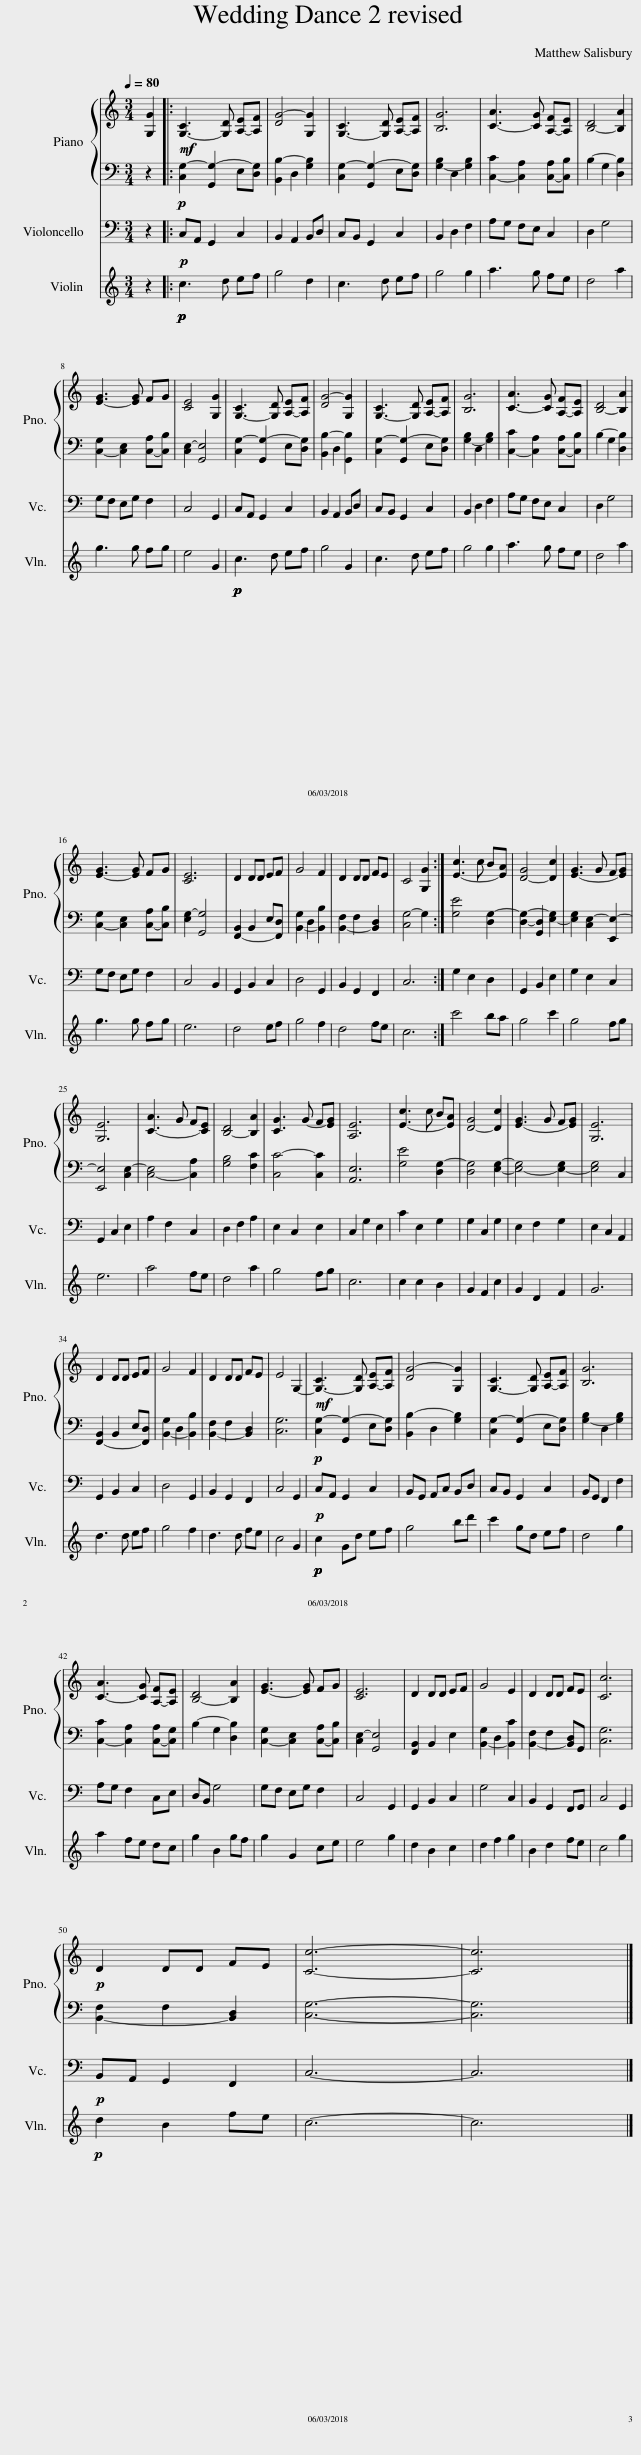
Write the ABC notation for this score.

X:1
%%score { 1 | 2 } 3 4
L:1/8
Q:1/4=80
M:3/4
I:linebreak $
K:C
V:1 treble
V:2 bass
V:3 bass
V:4 treble
V:1
 [G,G]2 |: [G,-C]3 [G,D] [A,-E][A,F] | [DG-]4 [G,G]2 | [G,-C]3 [G,D] [A,-E][A,F] | [B,G]6 | %5
 [C-A]3 [CG] [A,-F][A,E] | [B,-D]4 [B,A]2 |$ [E-G]3 [EG] FG | [CE]4 [G,G]2 | [G,-C]3 [G,D] [A,-E][A,F] | %10
 [DG-]4 [G,G]2 | [G,-C]3 [G,D] [A,-E][A,F] | [B,G]6 | [C-A]3 [CG] [A,-F][A,E] | [B,-D]4 [B,A]2 |$ %15
 [E-G]3 [EG] FG | [CE]6 | D2 DD EF | G4 F2 | D2 DD FE | %20
 C4 [G,G]2 :| [E-c]3 c B[EA] | [D-G]4 [Dc]2 | [E-G]3 G F[EG] |$ [G,E]6 | %25
 [C-A]3 G F[CE] | [B,-D]4 [B,A]2 | [CG]3 G- F[EG] | [A,E]6 | [E-c]3 c B[EA] | %30
 [D-G]4 [Dc]2 | [E-G]3 G F[EG] | [G,E]6 |$ D2 DD EF | G4 F2 | %35
 D2 DD FE | E4 G,2- | [G,-C]3 [G,D] [A,-E][A,F] | [DG-]4 [G,G]2 | [G,-C]3 [G,D] [A,-E][A,F] | %40
 [B,G]6 |$ [C-A]3 [CG] [A,-F][A,E] | [B,-D]4 [B,A]2 | [E-G]3 [EG] FG | [CE]6 | %45
 D2 DD EF | G4 E2 | D2 DD FE | [Cc]6 |$!p! D2 DD FE | %50
 [Cc]6- | [Cc]6 |] %52
V:2
 z2 |:!p!!mf! [C,G,-]2 [G,,G,-]2 E,[D,G,] | [B,,B,-]2 D,2 [G,B,]2 | [C,G,-]2 [G,,G,-]2 E,[D,G,] | [G,-B,]2 D,2 [G,B,]2 | %5
 [C,-C]2 [C,A,]2 [C,-A,][C,B,] | B,2- G,2 [D,B,]2 |$ [C,-G,]2 [C,E,]2 [C,-A,][C,B,] | [C,E,-]2 [G,,E,]4 | [C,G,-]2 [G,,G,-]2 E,[D,G,] | %10
 [B,,B,-]2 D,2 [G,,B,]2 | [C,G,-]2 [G,,G,-]2 E,[D,G,] | [G,-B,]2 D,2 [G,B,]2 | [C,-C]2 [C,A,]2 [C,-A,][C,B,] | B,2- G,2 [D,B,]2 |$ %15
 [C,-G,]2 [C,E,]2 [C,-A,][C,B,] | [E,G,-]2 [G,,G,]4 | [F,,-B,,]2 B,,2 E,[F,,D,] | [B,,-G,]2 D,2 [B,,B,]2 | [B,,-F,]2 F,2 [B,,D,]2 | %20
 [C,G,-]4 G,2 :| [G,E]4 [D,G,-]2 | [D,G,]2- [G,,D,]2 [E,-G,]2 | [E,G,]2 [C,E,-]2 [E,,E,-]2 |$ [E,,E,]4 [C,E,-]2 | %25
 [C,-E,]4 [C,A,]2 | [G,B,]4 [F,C]2 | [C,C-]4 [C,C]2 | [A,,E,]6 | [G,E]4 [D,G,-]2 | %30
 [D,G,]4 [E,G,]2- | [E,-G,]4 [E,-G,]2 | [E,G,]4 C,2 |$ [F,,-B,,]2 B,,2 E,[F,,D,] | [B,,-G,]2 D,2 [B,,B,]2 | %35
 [B,,-F,]2 F,2 [B,,D,]2 | [C,G,]6 |!p!!mf! [C,G,-]2 [G,,G,-]2 E,[D,G,] | [B,,B,-]2 D,2 [G,B,]2 | [C,G,-]2 [G,,G,-]2 E,[D,G,] | %40
 [G,-B,]2 D,2 [G,B,]2 |$ [C,-C]2 [C,A,]2 [C,-A,][C,G,] | B,2- G,2 [D,B,]2 | [C,-G,]2 [C,E,]2 [C,-A,][C,B,] | [C,E,-]2 [G,,E,]4 | %45
 [F,,B,,]2 B,,2 E,2 | [B,,-G,]2 D,2 [B,,C]2 | [B,,-F,]2 F,2 [B,,D,]G,, | [C,G,]6 |$ [B,,-F,]2 F,2 [B,,D,]2 | %50
 [C,G,]6- | [C,G,]6 |] %52
V:3
 z2 |:!p! C,A,, G,,2 C,2 | B,,2 A,,2 B,,D, | C,B,, G,,2 C,2 | B,,2 D,2 F,2 | %5
 A,G, F,E, C,2 | D,2 G,4 |$ G,F, E,G, F,2 | C,4 G,,2 | C,A,, G,,2 C,2 | %10
 B,,2 A,,2 B,,D, | C,B,, G,,2 C,2 | B,,2 D,2 F,2 | A,G, F,E, C,2 | D,2 G,4 |$ %15
 G,F, E,G, F,2 | C,4 B,,2 | G,,2 B,,2 C,2 | D,4 G,,2 | B,,2 G,,2 F,,2 | %20
 C,6 :| G,2 E,2 D,2 | G,,2 B,,2 E,2 | G,2 E,2 C,2 |$ G,,2 C,2 E,2 | %25
 A,2 F,2 C,2 | D,2 F,2 A,2 | E,2 C,2 E,2 | C,2 G,2 E,2 | C2 E,2 G,2 | %30
 G,2 C,2 G,2 | E,2 F,2 G,2 | E,2 C,2 A,,2 |$ G,,2 B,,2 C,2 | D,4 G,,2 | %35
 B,,2 G,,2 F,,2 | C,4 G,,2 |!p! C,A,, G,,2 C,2 | B,,G,, A,,C, B,,D, | C,B,, G,,2 C,2 | %40
 B,,G,, F,,2 F,2 |$ A,G, F,2 C,E, | D,B,, G,4 | G,F, E,G, F,2 | C,4 G,,2 | %45
 G,,2 B,,2 C,2 | G,4 C,2 | B,,2 G,,2 F,,G,, | C,4 G,,2 |$!p! B,,A,, G,,2 F,,2 | %50
 C,6- | C,6 |] %52
V:4
 z2 |:!p!!p! c3 d ef | g4 d2 | c3 d ef | g4 g2 | %5
 a3 g fe | d4 a2 |$ g3 g fg | e4 G2 |!p!!p! c3 d ef | %10
 g4 G2 | c3 d ef | g4 g2 | a3 g fe | d4 a2 |$ %15
 g3 g fg | e6 | d4 ef | g4 f2 | d4 fe | %20
 c6 :| c'4 ba | g4 c'2 | g4 fg |$ e6 | %25
 a4 fe | d4 a2 | g4 fg | c6 | c2 c2 B2 | %30
 G2 F2 c2 | G2 D2 F2 | G6 |$ d3 d ef | g4 f2 | %35
 d3 d fe | c4 G2 |!p!!p! c2 Gd ef | g4 bd' | c'2 gd ef | %40
 d4 g2 |$ a2 fe dc | g2 B2 gf | g2 G2 ce | e4 g2 | %45
 d2 B2 c2 | d2 f2 g2 | B2 d2 fe | c4 g2 |$!p! d2 B2 fe | %50
 c6- | c6 |] %52
